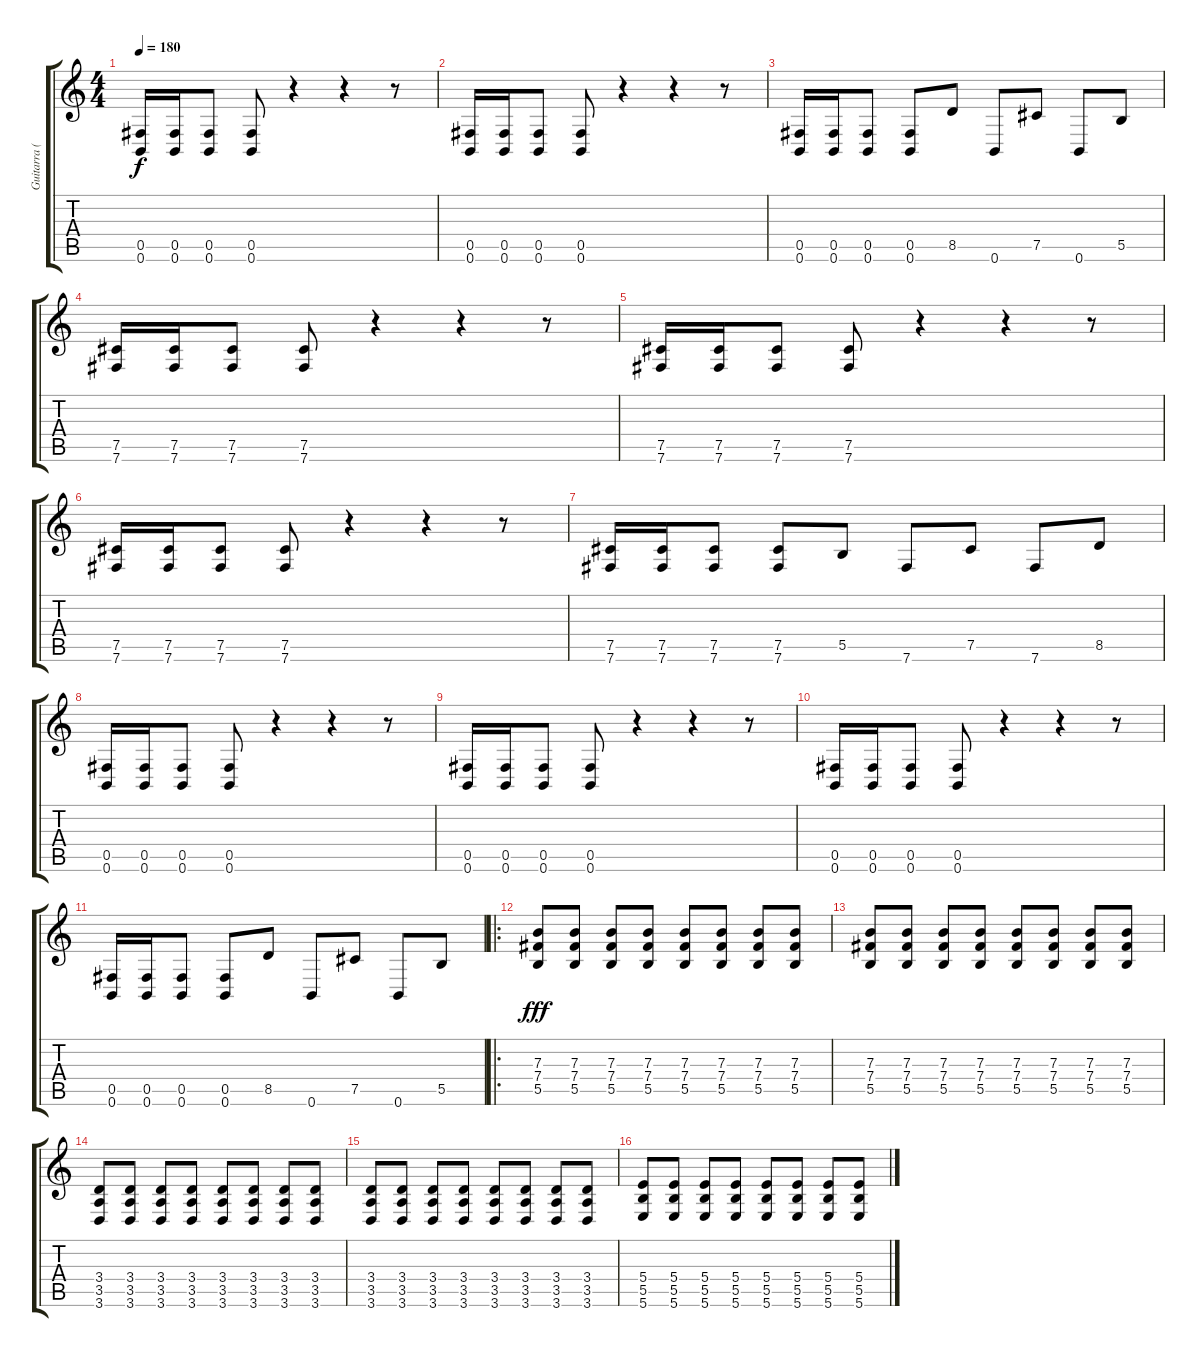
\track ("Guitarra (Alexis Ruiz)" "Guitarra (") {instrument distortionguitar}
\staff {score tabs}
\tuning (Db4 Ab3 E3 B2 Gb2 B1) {hide}
\ts (4 4)
\tempo 180
\clef g2
\ks c
(0.5 0.6).16{dy f} (0.5 0.6).16 (0.5 0.6).8 (0.5 0.6).8 r.4 r.4 r.8 |
(0.5 0.6).16 (0.5 0.6).16 (0.5 0.6).8 (0.5 0.6).8 r.4 r.4 r.8 |
(0.5 0.6).16 (0.5 0.6).16 (0.5 0.6).8 (0.5 0.6).8 8.5.8 0.6.8 7.5.8 0.6.8 5.5.8 |
(7.5 7.6).16 (7.5 7.6).16 (7.5 7.6).8 (7.5 7.6).8 r.4 r.4 r.8 |
(7.5 7.6).16 (7.5 7.6).16 (7.5 7.6).8 (7.5 7.6).8 r.4 r.4 r.8 |
(7.5 7.6).16 (7.5 7.6).16 (7.5 7.6).8 (7.5 7.6).8 r.4 r.4 r.8 |
(7.5 7.6).16 (7.5 7.6).16 (7.5 7.6).8 (7.5 7.6).8 5.5.8 7.6.8 7.5.8 7.6.8 8.5.8 |
(0.5 0.6).16 (0.5 0.6).16 (0.5 0.6).8 (0.5 0.6).8 r.4 r.4 r.8 |
(0.5 0.6).16 (0.5 0.6).16 (0.5 0.6).8 (0.5 0.6).8 r.4 r.4 r.8 |
(0.5 0.6).16 (0.5 0.6).16 (0.5 0.6).8 (0.5 0.6).8 r.4 r.4 r.8 |
(0.5 0.6).16 (0.5 0.6).16 (0.5 0.6).8 (0.5 0.6).8 8.5.8 0.6.8 7.5.8 0.6.8 5.5.8 |
\ro
(7.3 7.4 5.5).8{dy fff} (7.3 7.4 5.5).8 (7.3 7.4 5.5).8 (7.3 7.4 5.5).8 (7.3 7.4 5.5).8 (7.3 7.4 5.5).8 (7.3 7.4 5.5).8 (7.3 7.4 5.5).8 |
(7.3 7.4 5.5).8 (7.3 7.4 5.5).8 (7.3 7.4 5.5).8 (7.3 7.4 5.5).8 (7.3 7.4 5.5).8 (7.3 7.4 5.5).8 (7.3 7.4 5.5).8 (7.3 7.4 5.5).8 |
(3.4 3.5 3.6).8 (3.4 3.5 3.6).8 (3.4 3.5 3.6).8 (3.4 3.5 3.6).8 (3.4 3.5 3.6).8 (3.4 3.5 3.6).8 (3.4 3.5 3.6).8 (3.4 3.5 3.6).8 |
(3.4 3.5 3.6).8 (3.4 3.5 3.6).8 (3.4 3.5 3.6).8 (3.4 3.5 3.6).8 (3.4 3.5 3.6).8 (3.4 3.5 3.6).8 (3.4 3.5 3.6).8 (3.4 3.5 3.6).8 |
(5.4 5.5 5.6).8 (5.4 5.5 5.6).8 (5.4 5.5 5.6).8 (5.4 5.5 5.6).8 (5.4 5.5 5.6).8 (5.4 5.5 5.6).8 (5.4 5.5 5.6).8 (5.4 5.5 5.6).8
